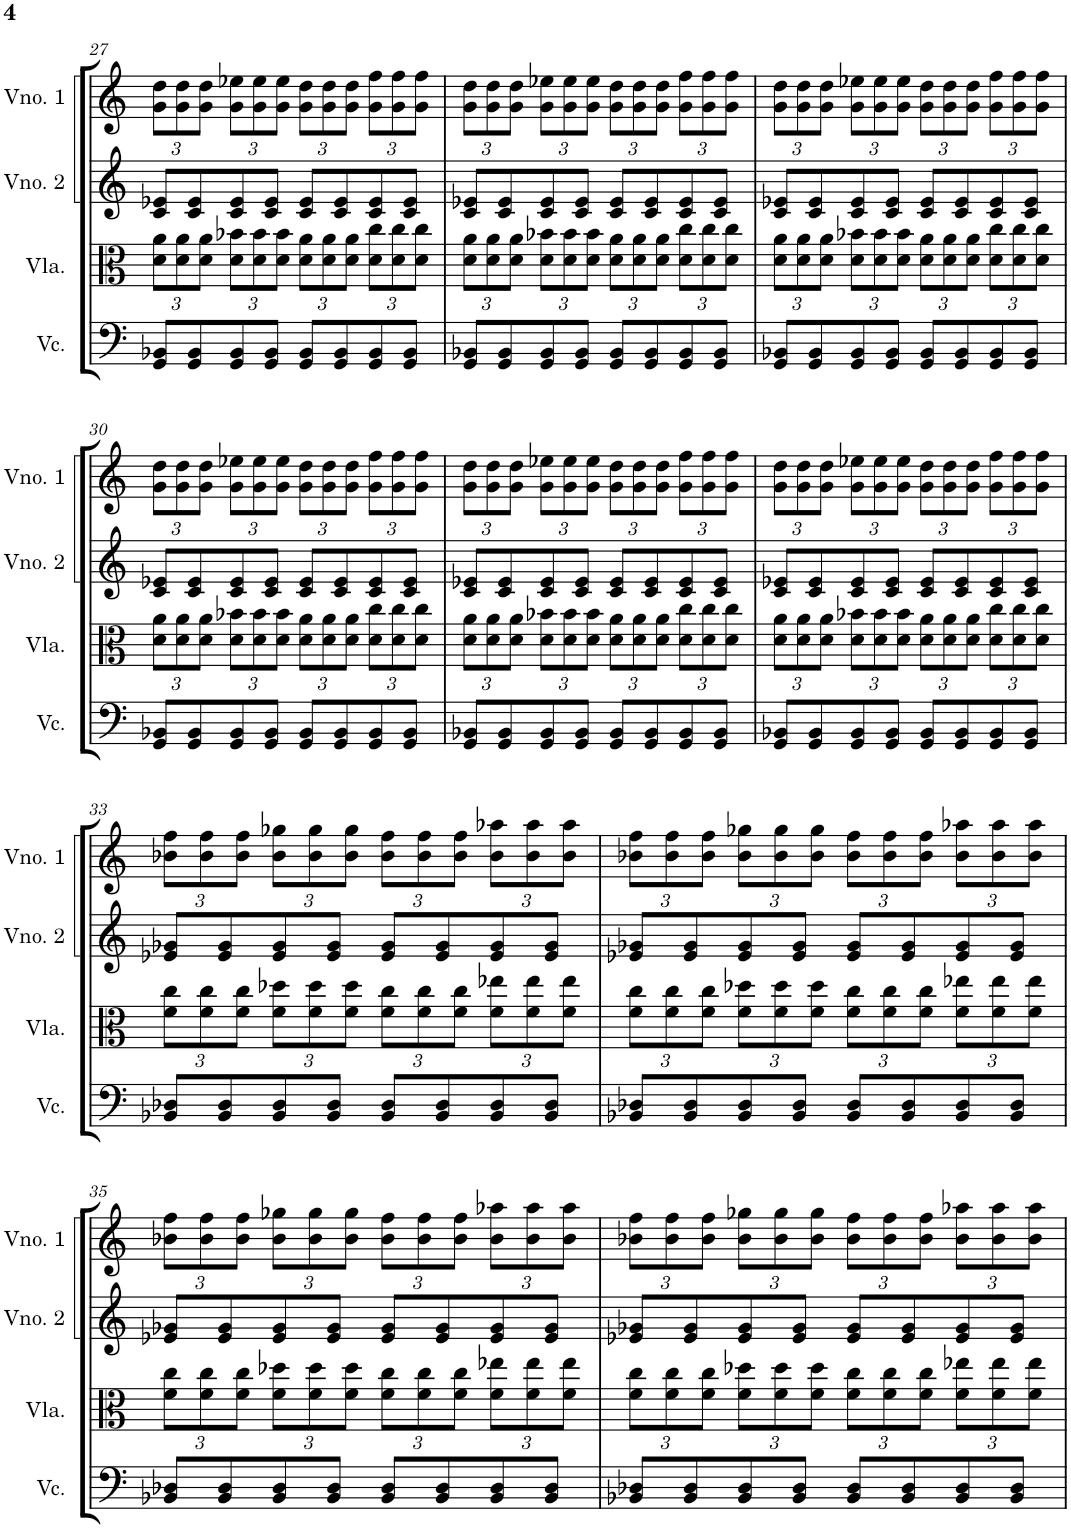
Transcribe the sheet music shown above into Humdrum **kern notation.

**kern	**kern	**kern	**kern
*part4	*part3	*part2	*part1
*staff4	*staff3	*staff2	*staff1
*I"Violoncelo	*I"Viola	*I"Violino 2	*I"Violino 1
*I'Vc.	*I'Vla.	*I'Vno. 2	*I'Vno. 1
!!LO:PB:g=z
*clefF4	*clefC3	*clefG2	*clefG2
*k[]	*k[]	*k[]	*k[]
*M4/4	*M4/4	*M4/4	*M4/4
*	*Xbrackettup	*	*Xbrackettup
=27	=27	=27	=27
8GG/ 8BB-X/L	12d\ 12a\L	8c/ 8e-X/L	12g\ 12dd\L
.	12d\ 12a\	.	12g\ 12dd\
8GG/ 8BB-/	.	8c/ 8e-/	.
.	12d\ 12a\J	.	12g\ 12dd\J
8GG/ 8BB-/	12d\ 12b-X\L	8c/ 8e-/	12g\ 12ee-X\L
.	12d\ 12b-\	.	12g\ 12ee-\
8GG/ 8BB-/J	.	8c/ 8e-/J	.
.	12d\ 12b-\J	.	12g\ 12ee-\J
8GG/ 8BB-/L	12d\ 12a\L	8c/ 8e-/L	12g\ 12dd\L
.	12d\ 12a\	.	12g\ 12dd\
8GG/ 8BB-/	.	8c/ 8e-/	.
.	12d\ 12a\J	.	12g\ 12dd\J
8GG/ 8BB-/	12d\ 12cc\L	8c/ 8e-/	12g\ 12ff\L
.	12d\ 12cc\	.	12g\ 12ff\
8GG/ 8BB-/J	.	8c/ 8e-/J	.
.	12d\ 12cc\J	.	12g\ 12ff\J
=28	=28	=28	=28
8GG/ 8BB-X/L	12d\ 12a\L	8c/ 8e-X/L	12g\ 12dd\L
.	12d\ 12a\	.	12g\ 12dd\
8GG/ 8BB-/	.	8c/ 8e-/	.
.	12d\ 12a\J	.	12g\ 12dd\J
8GG/ 8BB-/	12d\ 12b-X\L	8c/ 8e-/	12g\ 12ee-X\L
.	12d\ 12b-\	.	12g\ 12ee-\
8GG/ 8BB-/J	.	8c/ 8e-/J	.
.	12d\ 12b-\J	.	12g\ 12ee-\J
8GG/ 8BB-/L	12d\ 12a\L	8c/ 8e-/L	12g\ 12dd\L
.	12d\ 12a\	.	12g\ 12dd\
8GG/ 8BB-/	.	8c/ 8e-/	.
.	12d\ 12a\J	.	12g\ 12dd\J
8GG/ 8BB-/	12d\ 12cc\L	8c/ 8e-/	12g\ 12ff\L
.	12d\ 12cc\	.	12g\ 12ff\
8GG/ 8BB-/J	.	8c/ 8e-/J	.
.	12d\ 12cc\J	.	12g\ 12ff\J
=29	=29	=29	=29
8GG/ 8BB-X/L	12d\ 12a\L	8c/ 8e-X/L	12g\ 12dd\L
.	12d\ 12a\	.	12g\ 12dd\
8GG/ 8BB-/	.	8c/ 8e-/	.
.	12d\ 12a\J	.	12g\ 12dd\J
8GG/ 8BB-/	12d\ 12b-X\L	8c/ 8e-/	12g\ 12ee-X\L
.	12d\ 12b-\	.	12g\ 12ee-\
8GG/ 8BB-/J	.	8c/ 8e-/J	.
.	12d\ 12b-\J	.	12g\ 12ee-\J
8GG/ 8BB-/L	12d\ 12a\L	8c/ 8e-/L	12g\ 12dd\L
.	12d\ 12a\	.	12g\ 12dd\
8GG/ 8BB-/	.	8c/ 8e-/	.
.	12d\ 12a\J	.	12g\ 12dd\J
8GG/ 8BB-/	12d\ 12cc\L	8c/ 8e-/	12g\ 12ff\L
.	12d\ 12cc\	.	12g\ 12ff\
8GG/ 8BB-/J	.	8c/ 8e-/J	.
.	12d\ 12cc\J	.	12g\ 12ff\J
!!LO:LB:g=z
=30	=30	=30	=30
8GG/ 8BB-X/L	12d\ 12a\L	8c/ 8e-X/L	12g\ 12dd\L
.	12d\ 12a\	.	12g\ 12dd\
8GG/ 8BB-/	.	8c/ 8e-/	.
.	12d\ 12a\J	.	12g\ 12dd\J
8GG/ 8BB-/	12d\ 12b-X\L	8c/ 8e-/	12g\ 12ee-X\L
.	12d\ 12b-\	.	12g\ 12ee-\
8GG/ 8BB-/J	.	8c/ 8e-/J	.
.	12d\ 12b-\J	.	12g\ 12ee-\J
8GG/ 8BB-/L	12d\ 12a\L	8c/ 8e-/L	12g\ 12dd\L
.	12d\ 12a\	.	12g\ 12dd\
8GG/ 8BB-/	.	8c/ 8e-/	.
.	12d\ 12a\J	.	12g\ 12dd\J
8GG/ 8BB-/	12d\ 12cc\L	8c/ 8e-/	12g\ 12ff\L
.	12d\ 12cc\	.	12g\ 12ff\
8GG/ 8BB-/J	.	8c/ 8e-/J	.
.	12d\ 12cc\J	.	12g\ 12ff\J
=31	=31	=31	=31
8GG/ 8BB-X/L	12d\ 12a\L	8c/ 8e-X/L	12g\ 12dd\L
.	12d\ 12a\	.	12g\ 12dd\
8GG/ 8BB-/	.	8c/ 8e-/	.
.	12d\ 12a\J	.	12g\ 12dd\J
8GG/ 8BB-/	12d\ 12b-X\L	8c/ 8e-/	12g\ 12ee-X\L
.	12d\ 12b-\	.	12g\ 12ee-\
8GG/ 8BB-/J	.	8c/ 8e-/J	.
.	12d\ 12b-\J	.	12g\ 12ee-\J
8GG/ 8BB-/L	12d\ 12a\L	8c/ 8e-/L	12g\ 12dd\L
.	12d\ 12a\	.	12g\ 12dd\
8GG/ 8BB-/	.	8c/ 8e-/	.
.	12d\ 12a\J	.	12g\ 12dd\J
8GG/ 8BB-/	12d\ 12cc\L	8c/ 8e-/	12g\ 12ff\L
.	12d\ 12cc\	.	12g\ 12ff\
8GG/ 8BB-/J	.	8c/ 8e-/J	.
.	12d\ 12cc\J	.	12g\ 12ff\J
=32	=32	=32	=32
8GG/ 8BB-X/L	12d\ 12a\L	8c/ 8e-X/L	12g\ 12dd\L
.	12d\ 12a\	.	12g\ 12dd\
8GG/ 8BB-/	.	8c/ 8e-/	.
.	12d\ 12a\J	.	12g\ 12dd\J
8GG/ 8BB-/	12d\ 12b-X\L	8c/ 8e-/	12g\ 12ee-X\L
.	12d\ 12b-\	.	12g\ 12ee-\
8GG/ 8BB-/J	.	8c/ 8e-/J	.
.	12d\ 12b-\J	.	12g\ 12ee-\J
8GG/ 8BB-/L	12d\ 12a\L	8c/ 8e-/L	12g\ 12dd\L
.	12d\ 12a\	.	12g\ 12dd\
8GG/ 8BB-/	.	8c/ 8e-/	.
.	12d\ 12a\J	.	12g\ 12dd\J
8GG/ 8BB-/	12d\ 12cc\L	8c/ 8e-/	12g\ 12ff\L
.	12d\ 12cc\	.	12g\ 12ff\
8GG/ 8BB-/J	.	8c/ 8e-/J	.
.	12d\ 12cc\J	.	12g\ 12ff\J
!!LO:LB:g=z
=33	=33	=33	=33
8BB-X/ 8D-X/L	12f\ 12cc\L	8e-X/ 8g-X/L	12b-X\ 12ff\L
.	12f\ 12cc\	.	12b-\ 12ff\
8BB-/ 8D-/	.	8e-/ 8g-/	.
.	12f\ 12cc\J	.	12b-\ 12ff\J
8BB-/ 8D-/	12f\ 12dd-X\L	8e-/ 8g-/	12b-\ 12gg-X\L
.	12f\ 12dd-\	.	12b-\ 12gg-\
8BB-/ 8D-/J	.	8e-/ 8g-/J	.
.	12f\ 12dd-\J	.	12b-\ 12gg-\J
8BB-/ 8D-/L	12f\ 12cc\L	8e-/ 8g-/L	12b-\ 12ff\L
.	12f\ 12cc\	.	12b-\ 12ff\
8BB-/ 8D-/	.	8e-/ 8g-/	.
.	12f\ 12cc\J	.	12b-\ 12ff\J
8BB-/ 8D-/	12f\ 12ee-X\L	8e-/ 8g-/	12b-\ 12aa-X\L
.	12f\ 12ee-\	.	12b-\ 12aa-\
8BB-/ 8D-/J	.	8e-/ 8g-/J	.
.	12f\ 12ee-\J	.	12b-\ 12aa-\J
=34	=34	=34	=34
8BB-X/ 8D-X/L	12f\ 12cc\L	8e-X/ 8g-X/L	12b-X\ 12ff\L
.	12f\ 12cc\	.	12b-\ 12ff\
8BB-/ 8D-/	.	8e-/ 8g-/	.
.	12f\ 12cc\J	.	12b-\ 12ff\J
8BB-/ 8D-/	12f\ 12dd-X\L	8e-/ 8g-/	12b-\ 12gg-X\L
.	12f\ 12dd-\	.	12b-\ 12gg-\
8BB-/ 8D-/J	.	8e-/ 8g-/J	.
.	12f\ 12dd-\J	.	12b-\ 12gg-\J
8BB-/ 8D-/L	12f\ 12cc\L	8e-/ 8g-/L	12b-\ 12ff\L
.	12f\ 12cc\	.	12b-\ 12ff\
8BB-/ 8D-/	.	8e-/ 8g-/	.
.	12f\ 12cc\J	.	12b-\ 12ff\J
8BB-/ 8D-/	12f\ 12ee-X\L	8e-/ 8g-/	12b-\ 12aa-X\L
.	12f\ 12ee-\	.	12b-\ 12aa-\
8BB-/ 8D-/J	.	8e-/ 8g-/J	.
.	12f\ 12ee-\J	.	12b-\ 12aa-\J
!!LO:LB:g=z
=35	=35	=35	=35
8BB-X/ 8D-X/L	12f\ 12cc\L	8e-X/ 8g-X/L	12b-X\ 12ff\L
.	12f\ 12cc\	.	12b-\ 12ff\
8BB-/ 8D-/	.	8e-/ 8g-/	.
.	12f\ 12cc\J	.	12b-\ 12ff\J
8BB-/ 8D-/	12f\ 12dd-X\L	8e-/ 8g-/	12b-\ 12gg-X\L
.	12f\ 12dd-\	.	12b-\ 12gg-\
8BB-/ 8D-/J	.	8e-/ 8g-/J	.
.	12f\ 12dd-\J	.	12b-\ 12gg-\J
8BB-/ 8D-/L	12f\ 12cc\L	8e-/ 8g-/L	12b-\ 12ff\L
.	12f\ 12cc\	.	12b-\ 12ff\
8BB-/ 8D-/	.	8e-/ 8g-/	.
.	12f\ 12cc\J	.	12b-\ 12ff\J
8BB-/ 8D-/	12f\ 12ee-X\L	8e-/ 8g-/	12b-\ 12aa-X\L
.	12f\ 12ee-\	.	12b-\ 12aa-\
8BB-/ 8D-/J	.	8e-/ 8g-/J	.
.	12f\ 12ee-\J	.	12b-\ 12aa-\J
=36	=36	=36	=36
8BB-X/ 8D-X/L	12f\ 12cc\L	8e-X/ 8g-X/L	12b-X\ 12ff\L
.	12f\ 12cc\	.	12b-\ 12ff\
8BB-/ 8D-/	.	8e-/ 8g-/	.
.	12f\ 12cc\J	.	12b-\ 12ff\J
8BB-/ 8D-/	12f\ 12dd-X\L	8e-/ 8g-/	12b-\ 12gg-X\L
.	12f\ 12dd-\	.	12b-\ 12gg-\
8BB-/ 8D-/J	.	8e-/ 8g-/J	.
.	12f\ 12dd-\J	.	12b-\ 12gg-\J
8BB-/ 8D-/L	12f\ 12cc\L	8e-/ 8g-/L	12b-\ 12ff\L
.	12f\ 12cc\	.	12b-\ 12ff\
8BB-/ 8D-/	.	8e-/ 8g-/	.
.	12f\ 12cc\J	.	12b-\ 12ff\J
8BB-/ 8D-/	12f\ 12ee-X\L	8e-/ 8g-/	12b-\ 12aa-X\L
.	12f\ 12ee-\	.	12b-\ 12aa-\
8BB-/ 8D-/J	.	8e-/ 8g-/J	.
.	12f\ 12ee-\J	.	12b-\ 12aa-\J
=	=	=	=
*-	*-	*-	*-
